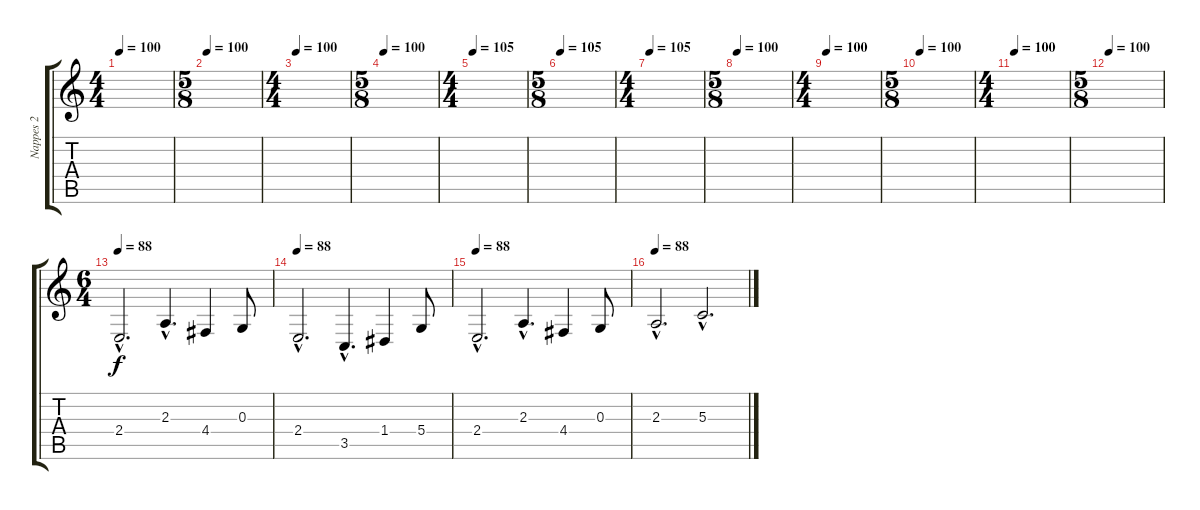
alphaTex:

\track ("Nappes 2" "Nappes 2") {instrument synthstrings2}
\staff {score tabs}
\tuning (E4 B3 G3 D3 A2 E2) {hide}
\ts (4 4)
\tempo 100
\clef g2
\ks c
|
\ts (5 8)
\tempo 100
|
\ts (4 4)
\tempo 100
|
\ts (5 8)
\tempo 100
|
\ts (4 4)
\tempo 105
|
\ts (5 8)
\tempo 105
|
\ts (4 4)
\tempo 105
|
\ts (5 8)
\tempo 100
|
\ts (4 4)
\tempo 100
|
\ts (5 8)
\tempo 100
|
\ts (4 4)
\tempo 100
|
\ts (5 8)
\tempo 100
|
\ts (6 4)
\tempo 100
\tempo 88
2.4{hac}.2{d} 2.3{hac}.4{d} 4.4.4 0.3.8 |
\tempo 100
\tempo 88
2.4{hac}.2{d} 3.5{hac}.4{d} 1.4.4 5.4.8 |
\tempo 100
\tempo 88
2.4{hac}.2{d} 2.3{hac}.4{d} 4.4.4 0.3.8 |
\tempo 100
\tempo 88
2.3{hac}.2{d} 5.3{hac}.2{d}
